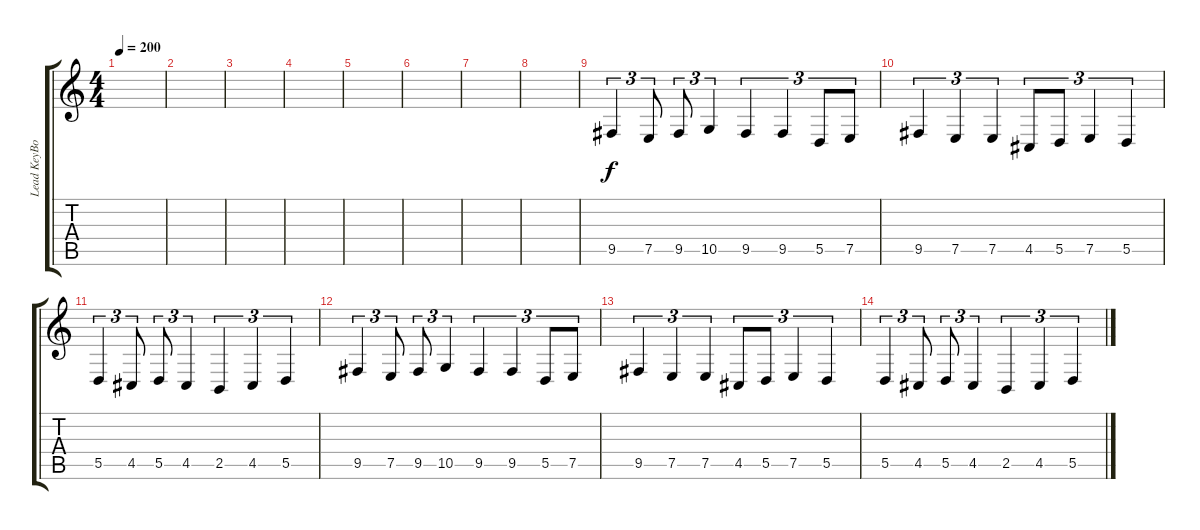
\track ("Lead KeyBoard" "Lead KeyBo") {instrument harpsichord}
\staff {score tabs}
\tuning (E4 B3 G3 D3 A2 E2) {hide}
\ts (4 4)
\tempo 200
\clef g2
\ks c
|
|
|
|
|
|
|
|
9.5.4{tu (3 2)} 7.5.8{tu (3 2)} 9.5.8{tu (3 2)} 10.5.4{tu (3 2)} 9.5.4{tu (3 2)} 9.5.4{tu (3 2)} 5.5.8{tu (3 2)} 7.5.8{tu (3 2)} |
9.5.4{tu (3 2)} 7.5.4{tu (3 2)} 7.5.4{tu (3 2)} 4.5.8{tu (3 2)} 5.5.8{tu (3 2)} 7.5.4{tu (3 2)} 5.5.4{tu (3 2)} |
5.5.4{tu (3 2)} 4.5.8{tu (3 2)} 5.5.8{tu (3 2)} 4.5.4{tu (3 2)} 2.5.4{tu (3 2)} 4.5.4{tu (3 2)} 5.5.4{tu (3 2)} |
9.5.4{tu (3 2)} 7.5.8{tu (3 2)} 9.5.8{tu (3 2)} 10.5.4{tu (3 2)} 9.5.4{tu (3 2)} 9.5.4{tu (3 2)} 5.5.8{tu (3 2)} 7.5.8{tu (3 2)} |
9.5.4{tu (3 2)} 7.5.4{tu (3 2)} 7.5.4{tu (3 2)} 4.5.8{tu (3 2)} 5.5.8{tu (3 2)} 7.5.4{tu (3 2)} 5.5.4{tu (3 2)} |
5.5.4{tu (3 2)} 4.5.8{tu (3 2)} 5.5.8{tu (3 2)} 4.5.4{tu (3 2)} 2.5.4{tu (3 2)} 4.5.4{tu (3 2)} 5.5.4{tu (3 2)}
